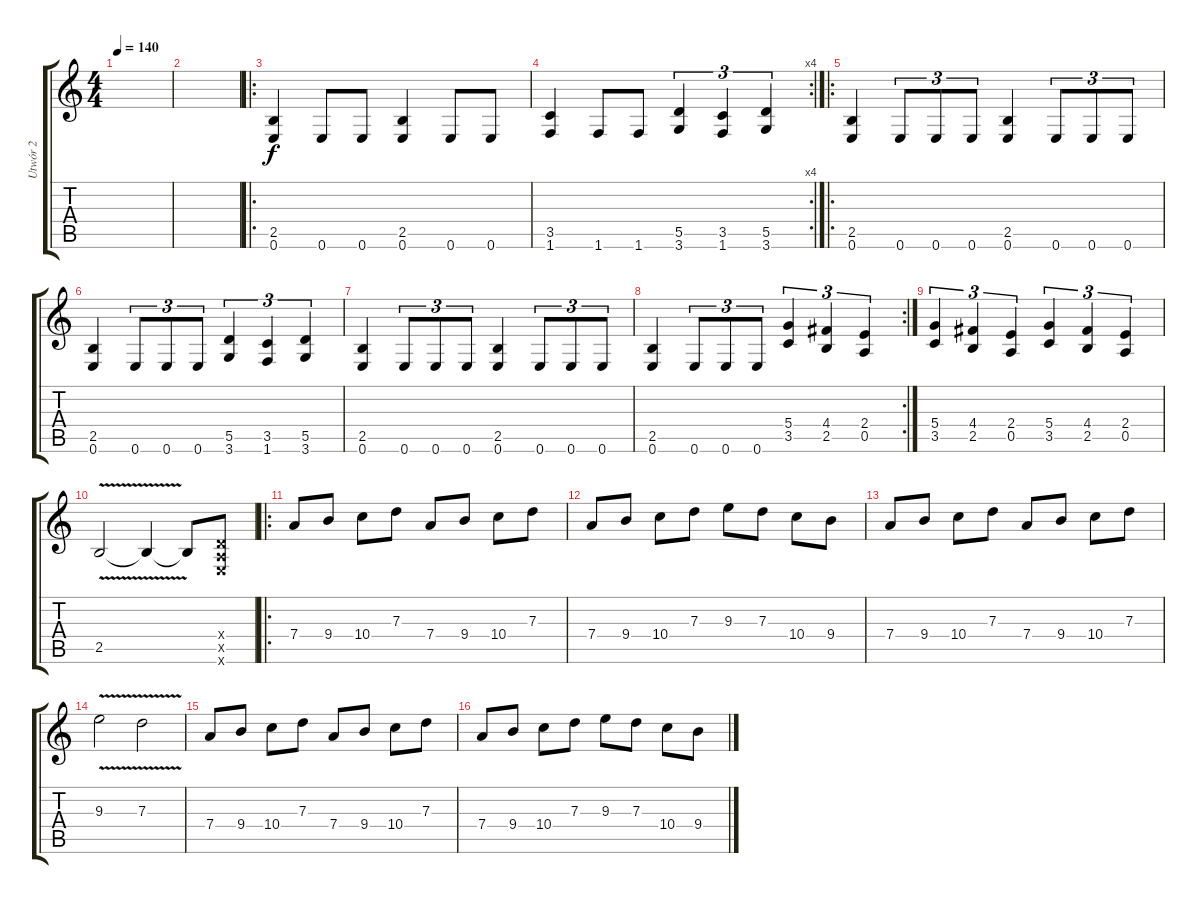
\track ("Utwór 2" "Utwór 2") {instrument distortionguitar}
\staff {score tabs}
\tuning (E4 B3 G3 D3 A2 E2) {hide}
\ts (4 4)
\tempo 140
\clef g2
\ks c
|
|
\ro
(2.5 0.6).4 0.6.8 0.6.8 (2.5 0.6).4 0.6.8 0.6.8 |
\rc 4
(3.5 1.6).4 1.6.8 1.6.8 (5.5 3.6).4{tu (3 2)} (3.5 1.6).4{tu (3 2)} (5.5 3.6).4{tu (3 2)} |
\ro
(2.5 0.6).4 0.6.8{tu (3 2)} 0.6.8{tu (3 2)} 0.6.8{tu (3 2)} (2.5 0.6).4 0.6.8{tu (3 2)} 0.6.8{tu (3 2)} 0.6.8{tu (3 2)} |
(2.5 0.6).4 0.6.8{tu (3 2)} 0.6.8{tu (3 2)} 0.6.8{tu (3 2)} (5.5 3.6).4{tu (3 2)} (3.5 1.6).4{tu (3 2)} (5.5 3.6).4{tu (3 2)} |
(2.5 0.6).4 0.6.8{tu (3 2)} 0.6.8{tu (3 2)} 0.6.8{tu (3 2)} (2.5 0.6).4 0.6.8{tu (3 2)} 0.6.8{tu (3 2)} 0.6.8{tu (3 2)} |
\rc 2
(2.5 0.6).4 0.6.8{tu (3 2)} 0.6.8{tu (3 2)} 0.6.8{tu (3 2)} (5.4 3.5).4{tu (3 2)} (4.4 2.5).4{tu (3 2)} (2.4 0.5).4{tu (3 2)} |
(5.4 3.5).4{tu (3 2)} (4.4 2.5).4{tu (3 2)} (2.4 0.5).4{tu (3 2)} (5.4 3.5).4{tu (3 2)} (4.4 2.5).4{tu (3 2)} (2.4 0.5).4{tu (3 2)} |
2.5{v}.2 2.5{t}.4 2.5{t}.8 (0.4{x} 0.5{x} 0.6{x}).8 |
\ro
7.4.8 9.4.8 10.4.8 7.3.8 7.4.8 9.4.8 10.4.8 7.3.8 |
7.4.8 9.4.8 10.4.8 7.3.8 9.3.8 7.3.8 10.4.8 9.4.8 |
7.4.8 9.4.8 10.4.8 7.3.8 7.4.8 9.4.8 10.4.8 7.3.8 |
9.3{v}.2 7.3{v}.2 |
7.4.8 9.4.8 10.4.8 7.3.8 7.4.8 9.4.8 10.4.8 7.3.8 |
7.4.8 9.4.8 10.4.8 7.3.8 9.3.8 7.3.8 10.4.8 9.4.8
